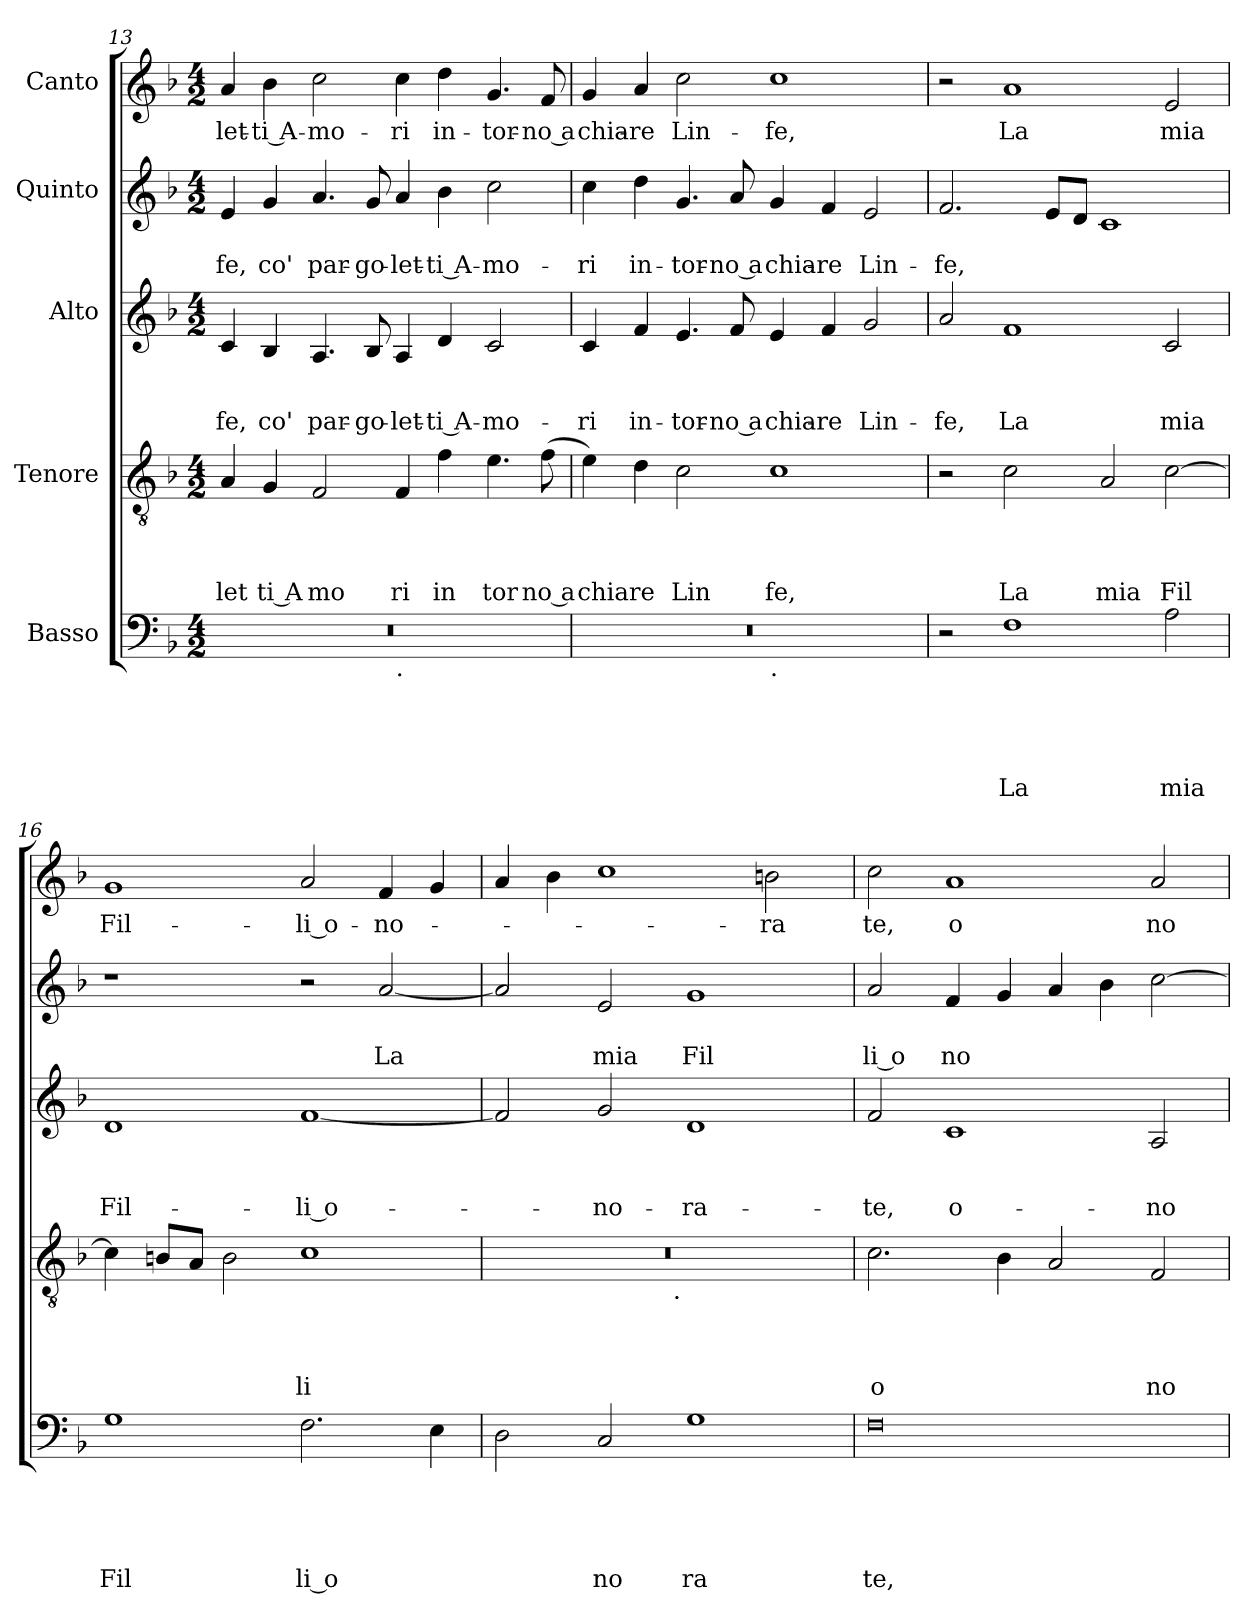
**kern	**text	**text	**text	**text	**text	**kern	**text	**text	**text	**text	**kern	**text	**text	**text	**kern	**text	**text	**kern	**text
*part5	*part5	*part5	*part5	*part5	*part5	*part4	*part4	*part4	*part4	*part4	*part3	*part3	*part3	*part3	*part2	*part2	*part2	*part1	*part1
*staff5	*staff5	*staff5	*staff5	*staff5	*staff5	*staff4	*staff4	*staff4	*staff4	*staff4	*staff3	*staff3	*staff3	*staff3	*staff2	*staff2	*staff2	*staff1	*staff1
*I"Basso	*	*	*	*	*	*I"Tenore	*	*	*	*	*I"Alto	*	*	*	*I"Quinto	*	*	*I"Canto	*
*clefF4	*	*	*	*	*	*clefGv2	*	*	*	*	*clefG2	*	*	*	*clefG2	*	*	*clefG2	*
*k[b-]	*	*	*	*	*	*k[b-]	*	*	*	*	*k[b-]	*	*	*	*k[b-]	*	*	*k[b-]	*
*F:	*	*	*	*	*	*F:	*	*	*	*	*F:	*	*	*	*F:	*	*	*F:	*
*M4/2	*	*	*	*	*	*M4/2	*	*	*	*	*M4/2	*	*	*	*M4/2	*	*	*M4/2	*
=13	=13	=13	=13	=13	=13	=13	=13	=13	=13	=13	=13	=13	=13	=13	=13	=13	=13	=13	=13
!	!	!	!	!	!	!	!	!	!	!LO:LY:b	!	!	!	!LO:LY:b	!	!	!LO:LY:b	!	!LO:LY:b
*^	*	*	*	*	*	*	*	*	*	*	*	*	*	*	*	*	*	*	*
0r	1ryy	.	.	.	.	.	4A/	.	.	.	let	4c/	.	.	-fe,	4e/	.	-fe,	4a/	-let-
!	!	!	!	!	!	!	!	!	!	!	!LO:LY:b:rj	!	!	!	!LO:LY:b	!	!	!LO:LY:b	!	!LO:LY:b:rj
.	.	.	.	.	.	.	4G/	.	.	.	ti A	4B-/	.	.	co'	4g/	.	co'	4b-\	-ti A-
!	!	!	!	!	!	!	!	!	!	!	!LO:LY:b	!	!	!	!LO:LY:b	!	!	!LO:LY:b	!	!LO:LY:b
.	.	.	.	.	.	.	2F/	.	.	.	mo	4.A/	.	.	par-	4.a/	.	par-	2cc\	-mo-
!	!	!	!	!	!	!	!	!	!	!	!	!	!	!	!LO:LY:b	!	!	!LO:LY:b	!	!
.	.	.	.	.	.	.	.	.	.	.	.	8B-/	.	.	-go-	8g/	.	-go-	.	.
!	!LO:TX:b:t=.	!	!	!	!	!	!	!	!	!	!	!	!	!	!	!	!	!	!	!
!	!	!	!	!	!	!	!	!	!	!	!LO:LY:b	!	!	!	!LO:LY:b	!	!	!LO:LY:b	!	!LO:LY:b
.	1ryy	.	.	.	.	.	4F/	.	.	.	ri	4A/	.	.	-let-	4a/	.	-let-	4cc\	-ri
!	!	!	!	!	!	!	!	!	!	!	!LO:LY:b	!	!	!	!LO:LY:b:rj	!	!	!LO:LY:b:rj	!	!LO:LY:b
.	.	.	.	.	.	.	4f\	.	.	.	in	4d/	.	.	-ti A-	4b-\	.	-ti A-	4dd\	in-
!	!	!	!	!	!	!	!	!	!	!	!LO:LY:b	!	!	!	!LO:LY:b	!	!	!LO:LY:b	!	!LO:LY:b
.	.	.	.	.	.	.	4.e\	.	.	.	tor	2c/	.	.	-mo-	2cc\	.	-mo-	4.g/	-tor-
!	!	!	!	!	!	!	!	!	!	!	!LO:LY:b:rj	!	!	!	!	!	!	!	!	!LO:LY:b:rj
.	.	.	.	.	.	.	(<8f\	.	.	.	no a	.	.	.	.	.	.	.	8f/	-no a
=14	=14	=14	=14	=14	=14	=14	=14	=14	=14	=14	=14	=14	=14	=14	=14	=14	=14	=14	=14	=14
!	!	!	!	!	!	!	!	!	!	!	!LO:LY:b	!	!	!	!LO:LY:b	!	!	!LO:LY:b	!	!LO:LY:b
0r	1ryy	.	.	.	.	.	4e\)	.	.	.	chia	4c/	.	.	-ri	4cc\	.	-ri	4g/	chia-
!	!	!	!	!	!	!	!	!	!	!	!LO:LY:b	!	!	!	!LO:LY:b	!	!	!LO:LY:b	!	!LO:LY:b
.	.	.	.	.	.	.	4d\	.	.	.	re	4f/	.	.	in-	4dd\	.	in-	4a/	-re
!	!	!	!	!	!	!	!	!	!	!	!LO:LY:b	!	!	!	!LO:LY:b	!	!	!LO:LY:b	!	!LO:LY:b
.	.	.	.	.	.	.	2c\	.	.	.	Lin	4.e/	.	.	-tor-	4.g/	.	-tor-	2cc\	Lin-
!	!	!	!	!	!	!	!	!	!	!	!	!	!	!	!LO:LY:b:rj	!	!	!LO:LY:b:rj	!	!
.	.	.	.	.	.	.	.	.	.	.	.	8f/	.	.	-no a	8a/	.	-no a	.	.
!	!LO:TX:b:t=.	!	!	!	!	!	!	!	!	!	!	!	!	!	!	!	!	!	!	!
!	!	!	!	!	!	!	!	!	!	!	!LO:LY:b	!	!	!	!LO:LY:b	!	!	!LO:LY:b	!	!LO:LY:b
.	1ryy	.	.	.	.	.	1c	.	.	.	fe,	4e/	.	.	chia-	4g/	.	chia-	1cc	-fe,
!	!	!	!	!	!	!	!	!	!	!	!	!	!	!	!LO:LY:b	!	!	!LO:LY:b	!	!
.	.	.	.	.	.	.	.	.	.	.	.	4f/	.	.	-re	4f/	.	-re	.	.
!	!	!	!	!	!	!	!	!	!	!	!	!	!	!	!LO:LY:b	!	!	!LO:LY:b	!	!
.	.	.	.	.	.	.	.	.	.	.	.	2g/	.	.	Lin-	2e/	.	Lin-	.	.
=15	=15	=15	=15	=15	=15	=15	=15	=15	=15	=15	=15	=15	=15	=15	=15	=15	=15	=15	=15	=15
!	!	!	!	!	!	!	!	!	!	!	!	!	!	!	!LO:LY:b	!	!	!LO:LY:b	!	!
*v	*v	*	*	*	*	*	*	*	*	*	*	*	*	*	*	*	*	*	*	*
2r	.	.	.	.	.	2r	.	.	.	.	2a/	.	.	-fe,	2.f/	.	-fe,	2r	.
!	!	!	!	!	!LO:LY:b	!	!	!	!	!LO:LY:b	!	!	!	!LO:LY:b	!	!	!	!	!LO:LY:b
1F	.	.	.	.	La	2c\	.	.	.	La	1f	.	.	La	.	.	.	1a	La
.	.	.	.	.	.	.	.	.	.	.	.	.	.	.	8e/L	.	.	.	.
.	.	.	.	.	.	.	.	.	.	.	.	.	.	.	8d/J	.	.	.	.
!	!	!	!	!	!	!	!	!	!	!LO:LY:b	!	!	!	!	!	!	!	!	!
.	.	.	.	.	.	2A/	.	.	.	mia	.	.	.	.	1c	.	.	.	.
!	!	!	!	!	!LO:LY:b	!	!	!	!	!LO:LY:b	!	!	!	!LO:LY:b	!	!	!	!	!LO:LY:b
2A\	.	.	.	.	mia	[>2c\	.	.	.	Fil	2c/	.	.	mia	.	.	.	2e/	mia
=16	=16	=16	=16	=16	=16	=16	=16	=16	=16	=16	=16	=16	=16	=16	=16	=16	=16	=16	=16
!	!	!	!	!	!LO:LY:b	!	!	!	!	!	!	!	!	!LO:LY:b	!	!	!	!	!LO:LY:b
1G	.	.	.	.	Fil	4c\]	.	.	.	.	1d	.	.	Fil-	1r	.	.	1g	Fil-
.	.	.	.	.	.	8Bn/L	.	.	.	.	.	.	.	.	.	.	.	.	.
.	.	.	.	.	.	8A/J	.	.	.	.	.	.	.	.	.	.	.	.	.
.	.	.	.	.	.	2B\	.	.	.	.	.	.	.	.	.	.	.	.	.
!	!	!	!	!	!LO:LY:b	!	!	!	!	!LO:LY:b	!	!	!	!LO:LY:b	!	!	!	!	!LO:LY:b:rj
2.F\	.	.	.	.	li o	1c	.	.	.	li	[<1f	.	.	-li o-	2r	.	.	2a/	-li o-
!	!	!	!	!	!	!	!	!	!	!	!	!	!	!	!	!	!LO:LY:b	!	!LO:LY:b
.	.	.	.	.	.	.	.	.	.	.	.	.	.	.	[<2a/	.	La	4f/	-no-
4E\	.	.	.	.	.	.	.	.	.	.	.	.	.	.	.	.	.	4g/	.
!!LO:LB:g=z
=17	=17	=17	=17	=17	=17	=17	=17	=17	=17	=17	=17	=17	=17	=17	=17	=17	=17	=17	=17
*	*	*	*	*	*	*^	*	*	*	*	*	*	*	*	*	*	*	*	*
2D\	.	.	.	.	.	0r	2ryy	.	.	.	.	2f/]	.	.	.	2a/]	.	.	4a/	.
.	.	.	.	.	.	.	.	.	.	.	.	.	.	.	.	.	.	.	4b-\	.
!	!	!	!	!	!LO:LY:b	!	!	!	!	!	!	!	!	!	!LO:LY:b	!	!	!LO:LY:b	!	!
2C/	.	.	.	.	no	.	4...ryy	.	.	.	.	2g/	.	.	-no-	2e/	.	mia	1cc	.
!	!	!	!	!	!	!	!LO:TX:b:t=.	!	!	!	!	!	!	!	!	!	!	!	!	!
.	.	.	.	.	.	.	1ryy	.	.	.	.	.	.	.	.	.	.	.	.	.
!	!	!	!	!	!LO:LY:b	!	!	!	!	!	!	!	!	!	!LO:LY:b	!	!	!LO:LY:b	!	!
1G	.	.	.	.	ra	.	.	.	.	.	.	1d	.	.	-ra-	1g	.	Fil	.	.
!	!	!	!	!	!	!	!	!	!	!	!	!	!	!	!	!	!	!	!	!LO:LY:b
.	.	.	.	.	.	.	.	.	.	.	.	.	.	.	.	.	.	.	2bn\	-ra
.	.	.	.	.	.	.	32ryy	.	.	.	.	.	.	.	.	.	.	.	.	.
=18	=18	=18	=18	=18	=18	=18	=18	=18	=18	=18	=18	=18	=18	=18	=18	=18	=18	=18	=18	=18
!	!	!	!	!	!LO:LY:b	!	!	!	!	!	!LO:LY:b	!	!	!	!LO:LY:b	!	!	!LO:LY:b:rj	!	!LO:LY:b
*	*	*	*	*	*	*v	*v	*	*	*	*	*	*	*	*	*	*	*	*	*
0F	.	.	.	.	te,	2.c\	.	.	.	o	2f/	.	.	-te,	2a/	.	li o	2cc\	te,
!	!	!	!	!	!	!	!	!	!	!	!	!	!	!LO:LY:b	!	!	!LO:LY:b	!	!LO:LY:b
.	.	.	.	.	.	.	.	.	.	.	1c	.	.	o-	4f/	.	no	1a	o
.	.	.	.	.	.	4B-\	.	.	.	.	.	.	.	.	4g/	.	.	.	.
.	.	.	.	.	.	2A/	.	.	.	.	.	.	.	.	4a/	.	.	.	.
.	.	.	.	.	.	.	.	.	.	.	.	.	.	.	4b-\	.	.	.	.
!	!	!	!	!	!	!	!	!	!	!LO:LY:b	!	!	!	!LO:LY:b	!	!	!	!	!LO:LY:b
.	.	.	.	.	.	2F/	.	.	.	no	2A/	.	.	-no-	[>2cc\	.	.	2a/	no
=	=	=	=	=	=	=	=	=	=	=	=	=	=	=	=	=	=	=	=
*-	*-	*-	*-	*-	*-	*-	*-	*-	*-	*-	*-	*-	*-	*-	*-	*-	*-	*-	*-
